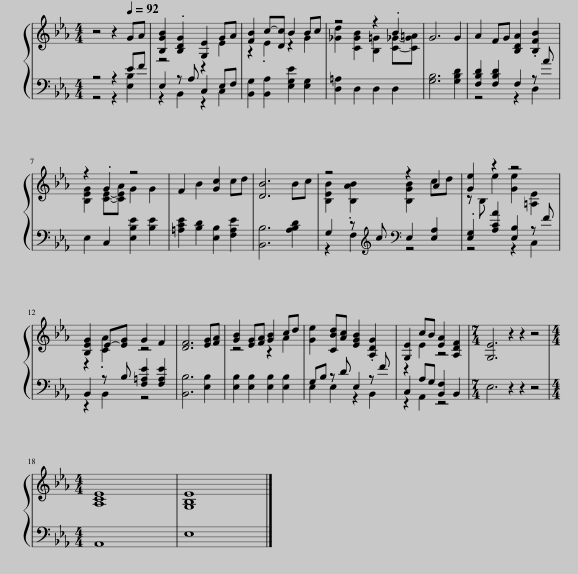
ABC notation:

X:1
%%score { ( 1 4 ) | ( 2 3 ) }
L:1/8
M:4/4
I:linebreak $
K:Eb
V:1 treble
V:4 treble
V:2 bass
V:3 bass
V:1
 z4 z2[Q:1/4=92] GA | [B,GB]2 .[B,DG]2 [G,E]2 GA | [FB]2 c-[Dc] B2 Bc | z4 z2 .B2 | G6 G2 | %5
 A2 FG [B,DA]2 .[B,FB]2 |$ z2 .G2 z4 | F2 B2 [Gc]2 cd | [DB]6 Bc | z4 z2 A2 | %10
 [Ge]2 z2 z4 |$ [B,EG]2 E-[EG] G2 F2 | [DF]6 [EG][FA] | [GB]2 [EG][FA] [GB]2 cd | [Ge]2 [CBd][Ac] [EGB]2 .[A,DG]2 | %15
 [G,E]2 cB [EA]2 [A,DF]2 |[M:7/4] [G,E]6 z2 z2 z4 |$[M:4/4] [A,CE]8 | [G,B,E]8 |] %19
V:2
 z4 z2 EF | E,2 z A, C,2 E,F, | [B,,G,]2 [B,,A,]2 [E,G,E]2 [E,G,]2 | [D,=A,]2 D,2 D,2 D,2 | [G,B,]6 [G,B,D]2 | %5
 [F,B,D]2 [F,B,D]2 F,2 z A |$ E,2 C,2 [E,B,E]2 [B,E]2 | [=A,CE]2 [B,D]2 [E,B,]2 [F,A,E]2 | [B,,B,]6 [A,B,D]2 | G,2 z[K:treble] c[K:bass] E,2 [E,A,]2 | %10
 .[E,G,]2 [A,CA]2 [E,B,]2 z F |$ B,,2 z B, [F,=A,E]2 [F,A,E]2 | [B,,B,]6 [E,B,]2 | [E,B,]2 [E,B,]2 [E,B,]2 [E,B,]2 | G,B, z D E,2 z F | %15
 C,2 A,G, [B,,F,]2 B,,2 |[M:7/4] E,6 z2 z2 z4 |$[M:4/4] A,,8 | E,8 |] %19
V:3
 z4 z2 [E,B,]2 | z2 B,,2 z2 C,2 | x8 | x8 | x8 | %5
 z4 z2 D,2 |$ x8 | x8 | x8 | z2 F,2[K:treble][K:bass] z4 | %10
 z4 z2 C,2 |$ z2 B,,2 z4 | x8 | x8 | E,2 E,2 z2 B,,2 | %15
 z2 A,,2 z4 |[M:7/4] x14 |$[M:4/4] x8 | x8 |] %19
V:4
 x8 | z4 z2 E2 | z2 .E2 z2 G2 | [_Gd]2 [CGB]2 [B,=G]2 [C_G]-[CG=A] | x8 | %5
 x8 |$ [B,EG]2 [CE]-[CEA] G2 G2 | x8 | x8 | [B,EB]2 .[B,AB]2 [B,GB]2 cd | %10
 z B, e2 [Ge]2 [=A,E]2 |$ z2 .[CA]2 z4 | x8 | z4 z2 A2 | x8 | %15
 z2 E2 z4 |[M:7/4] x14 |$[M:4/4] x8 | x8 |] %19
